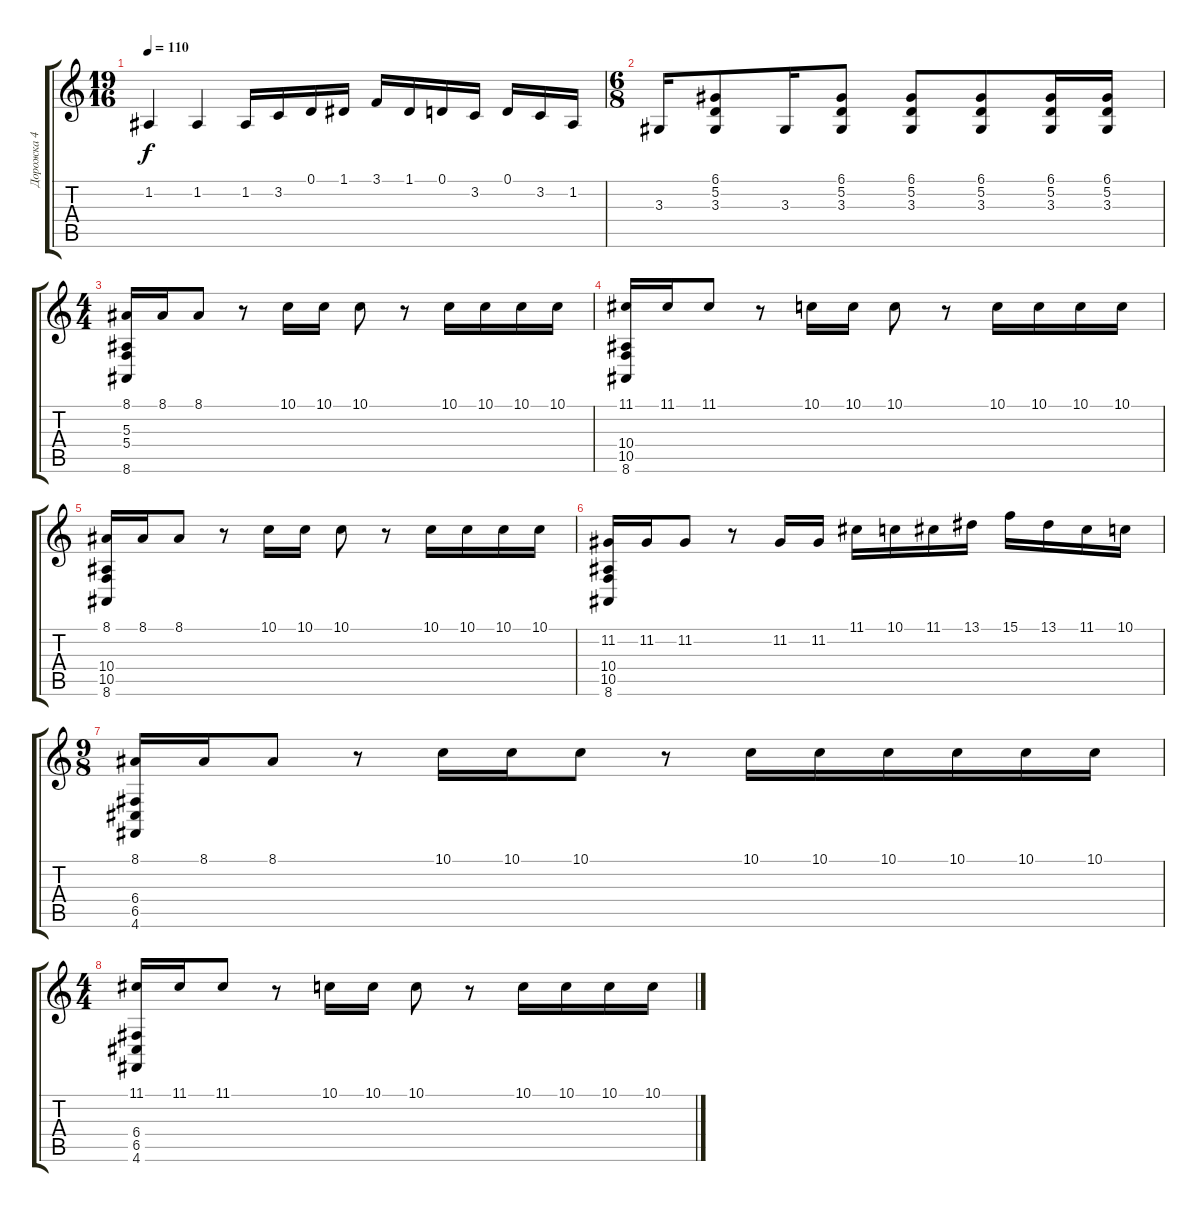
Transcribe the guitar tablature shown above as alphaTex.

\track ("Дорожка 4" "Дорожка 4") {instrument stringensemble1}
\staff {score tabs}
\tuning (D4 A3 F3 C3 G2 D2) {hide}
\ts (19 16)
\tempo 110
\clef g2
\ks c
1.2.4{dy f} 1.2.4 1.2.16 3.2.16 0.1.16 1.1.16 3.1.16 1.1.16 0.1.16 3.2.16 0.1.16 3.2.16 1.2.16 |
\ts (6 8)
3.3.16 (6.1 5.2 3.3).8 3.3.16 (6.1 5.2 3.3).8 (6.1 5.2 3.3).8 (6.1 5.2 3.3).8 (6.1 5.2 3.3).16 (6.1 5.2 3.3).16 |
\ts (4 4)
(8.1 5.3 5.4 8.6).16 8.1.16 8.1.8 r.8 10.1.16 10.1.16 10.1.8 r.8 10.1.16 10.1.16 10.1.16 10.1.16 |
(11.1 10.4 10.5 8.6).16 11.1.16 11.1.8 r.8 10.1.16 10.1.16 10.1.8 r.8 10.1.16 10.1.16 10.1.16 10.1.16 |
(8.1 10.4 10.5 8.6).16 8.1.16 8.1.8 r.8 10.1.16 10.1.16 10.1.8 r.8 10.1.16 10.1.16 10.1.16 10.1.16 |
(11.2 10.4 10.5 8.6).16 11.2.16 11.2.8 r.8 11.2.16 11.2.16 11.1.16 10.1.16 11.1.16 13.1.16 15.1.16 13.1.16 11.1.16 10.1.16 |
\ts (9 8)
(8.1 6.4 6.5 4.6).16 8.1.16 8.1.8 r.8 10.1.16 10.1.16 10.1.8 r.8 10.1.16 10.1.16 10.1.16 10.1.16 10.1.16 10.1.16 |
\ts (4 4)
(11.1 6.4 6.5 4.6).16 11.1.16 11.1.8 r.8 10.1.16 10.1.16 10.1.8 r.8 10.1.16 10.1.16 10.1.16 10.1.16
